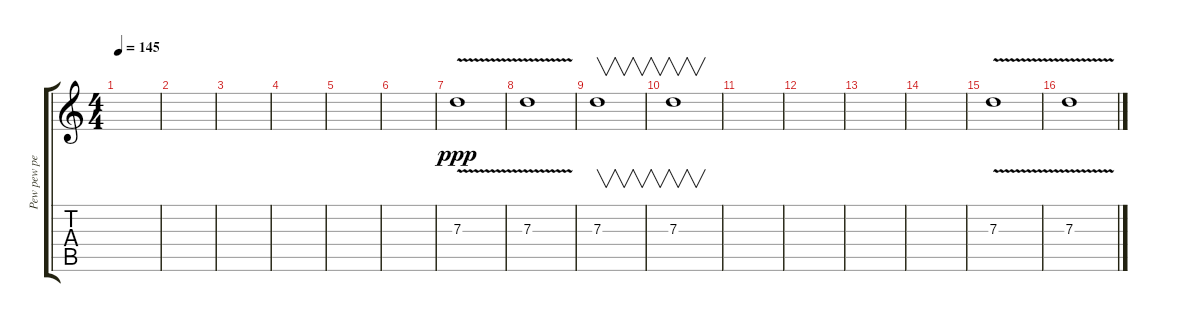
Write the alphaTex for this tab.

\track ("Pew pew pew! its gune wave time!" "Pew pew pe") {instrument distortionguitar}
\staff {score tabs}
\tuning (E4 B3 G3 D3 A2 E2) {hide}
\ts (4 4)
\tempo 145
\clef g2
\ks c
|
|
|
|
|
|
7.3{v}.1{dy ppp instrument overdrivenguitar} |
7.3{v}.1 |
7.3.1{v} |
7.3.1{v} |
|
|
|
|
7.3{v}.1 |
7.3{v}.1
